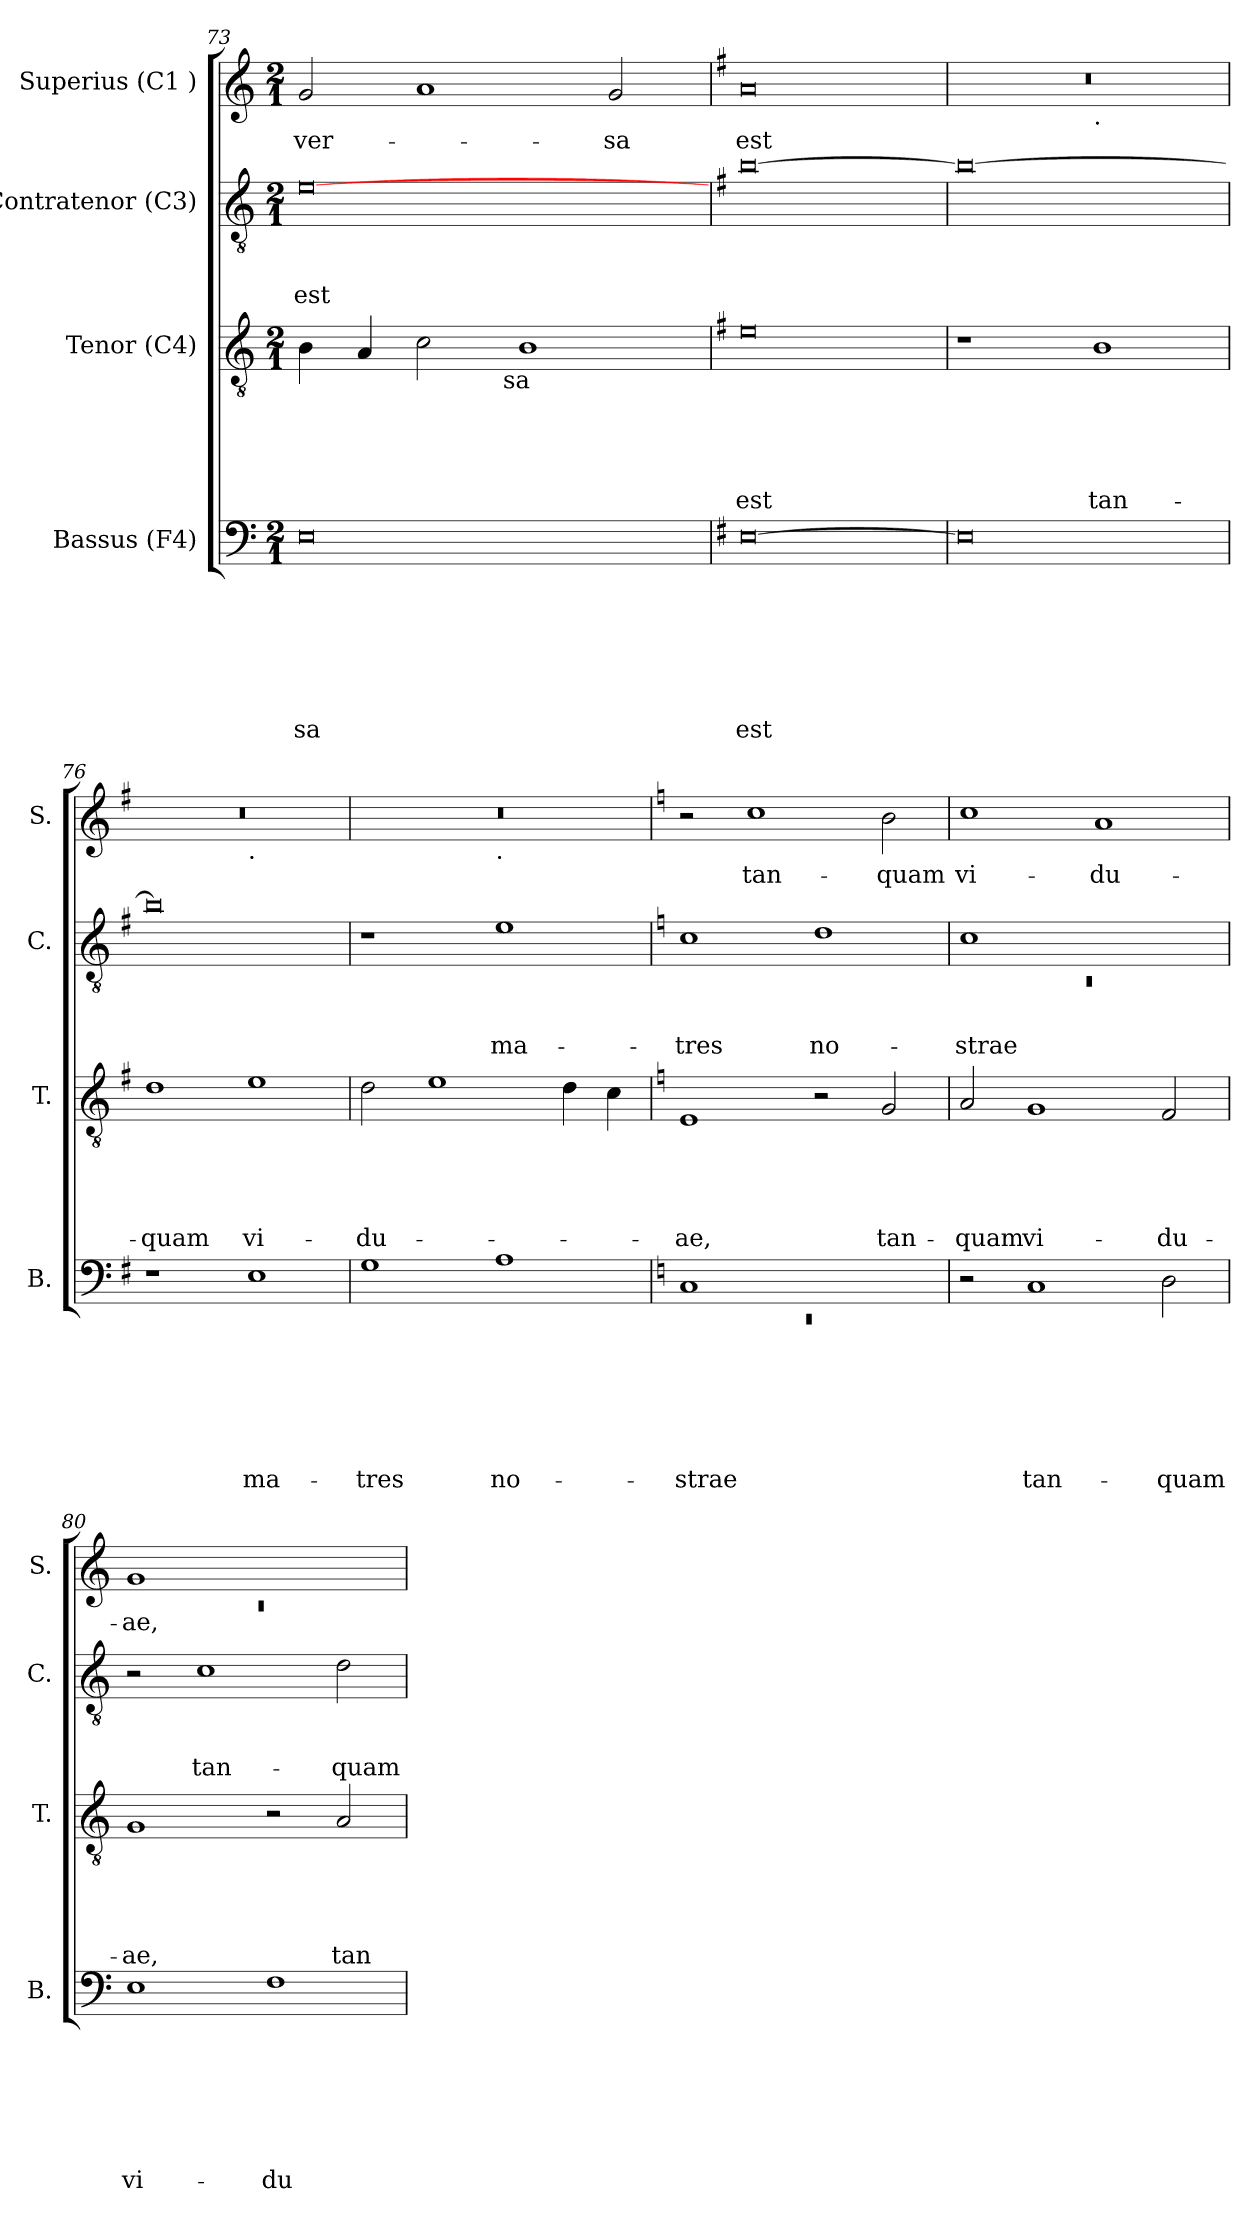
**kern	**text	**text	**text	**text	**text	**text	**text	**kern	**text	**text	**text	**text	**text	**kern	**text	**text	**text	**kern	**text
*part4	*part4	*part4	*part4	*part4	*part4	*part4	*part4	*part3	*part3	*part3	*part3	*part3	*part3	*part2	*part2	*part2	*part2	*part1	*part1
*staff4	*staff4	*staff4	*staff4	*staff4	*staff4	*staff4	*staff4	*staff3	*staff3	*staff3	*staff3	*staff3	*staff3	*staff2	*staff2	*staff2	*staff2	*staff1	*staff1
*I"Bassus (F4)	*	*	*	*	*	*	*	*I"Tenor (C4)	*	*	*	*	*	*I"Contratenor (C3)	*	*	*	*I"Superius (C1 )	*
*I'B.	*	*	*	*	*	*	*	*I'T.	*	*	*	*	*	*I'C.	*	*	*	*I'S.	*
!!LO:PB:g=z
*clefF4	*	*	*	*	*	*	*	*clefGv2	*	*	*	*	*	*clefGv2	*	*	*	*clefG2	*
*k[]	*	*	*	*	*	*	*	*k[]	*	*	*	*	*	*k[]	*	*	*	*k[]	*
*C:	*	*	*	*	*	*	*	*C:	*	*	*	*	*	*C:	*	*	*	*C:	*
*M2/1	*	*	*	*	*	*	*	*M2/1	*	*	*	*	*	*M2/1	*	*	*	*M2/1	*
=73	=73	=73	=73	=73	=73	=73	=73	=73	=73	=73	=73	=73	=73	=73	=73	=73	=73	=73	=73
!	!	!	!	!	!	!	!LO:LY:b:rj	!	!	!	!	!	!	!	!	!	!LO:LY:b	!	!LO:LY:b
*	*	*	*	*	*	*	*	*^	*	*	*	*	*	*	*	*	*	*	*
0E	.	.	.	.	.	.	-sa	4B\	2ryy	.	.	.	.	.	[>0e	.	.	est	2g/	-ver-
.	.	.	.	.	.	.	.	4A/	.	.	.	.	.	.	.	.	.	.	.	.
.	.	.	.	.	.	.	.	2c\	4...ryy	.	.	.	.	.	.	.	.	.	1a	.
!	!	!	!	!	!	!	!	!	!LO:TX:b:t=sa	!	!	!	!	!	!	!	!	!	!	!
.	.	.	.	.	.	.	.	.	1ryy	.	.	.	.	.	.	.	.	.	.	.
.	.	.	.	.	.	.	.	1B	.	.	.	.	.	.	.	.	.	.	.	.
!	!	!	!	!	!	!	!	!	!	!	!	!	!	!	!	!	!	!	!	!LO:LY:b
.	.	.	.	.	.	.	.	.	.	.	.	.	.	.	.	.	.	.	2g/	-sa
.	.	.	.	.	.	.	.	.	32ryy	.	.	.	.	.	.	.	.	.	.	.
*	*	*	*	*	*	*	*	*v	*v	*	*	*	*	*	*	*	*	*	*	*
=74	=74	=74	=74	=74	=74	=74	=74	=74	=74	=74	=74	=74	=74	=74	=74	=74	=74	=74	=74
*k[f#]	*	*	*	*	*	*	*	*k[f#]	*	*	*	*	*	*k[f#]	*	*	*	*k[f#]	*
*G:	*	*	*	*	*	*	*	*G:	*	*	*	*	*	*G:	*	*	*	*G:	*
*	*	*	*	*	*	*	*	*^	*	*	*	*	*	*	*	*	*	*	*
!	!	!	!	!	!	!	!LO:LY:b	!	!	!	!	!	!	!LO:LY:b:rj	!	!	!	!	!	!LO:LY:b:rj
*	*	*	*	*	*	*	*	*v	*v	*	*	*	*	*	*	*	*	*	*	*
[<0E	.	.	.	.	.	.	est	0e	.	.	.	.	-est	[>0b	.	.	.	0a	est
=75	=75	=75	=75	=75	=75	=75	=75	=75	=75	=75	=75	=75	=75	=75	=75	=75	=75	=75	=75
*	*	*	*	*	*	*	*	*	*	*	*	*	*	*	*	*	*	*^	*
0E]	.	.	.	.	.	.	.	1r	.	.	.	.	.	0b_	.	.	.	0r	1ryy	.
!	!	!	!	!	!	!	!	!	!	!	!	!	!	!	!	!	!	!	!LO:TX:b:t=.	!
!	!	!	!	!	!	!	!	!	!	!	!	!	!LO:LY:b	!	!	!	!	!	!	!
.	.	.	.	.	.	.	.	1B	.	.	.	.	tan-	.	.	.	.	.	1ryy	.
=76	=76	=76	=76	=76	=76	=76	=76	=76	=76	=76	=76	=76	=76	=76	=76	=76	=76	=76	=76	=76
!	!	!	!	!	!	!	!	!	!	!	!	!	!LO:LY:b	!	!	!	!	!	!	!
1r	.	.	.	.	.	.	.	1d	.	.	.	.	-quam	0b]	.	.	.	0r	1ryy	.
!	!	!	!	!	!	!	!	!	!	!	!	!	!	!	!	!	!	!	!LO:TX:b:t=.	!
!	!	!	!	!	!	!	!LO:LY:b	!	!	!	!	!	!LO:LY:b	!	!	!	!	!	!	!
1E	.	.	.	.	.	.	ma-	1e	.	.	.	.	vi-	.	.	.	.	.	1ryy	.
=77	=77	=77	=77	=77	=77	=77	=77	=77	=77	=77	=77	=77	=77	=77	=77	=77	=77	=77	=77	=77
!	!	!	!	!	!	!	!LO:LY:b	!	!	!	!	!	!LO:LY:b	!	!	!	!	!	!	!
1G	.	.	.	.	.	.	-tres	2d\	.	.	.	.	-du-	1r	.	.	.	0r	1ryy	.
.	.	.	.	.	.	.	.	1e	.	.	.	.	.	.	.	.	.	.	.	.
!	!	!	!	!	!	!	!	!	!	!	!	!	!	!	!	!	!	!	!LO:TX:b:t=.	!
!	!	!	!	!	!	!	!LO:LY:b	!	!	!	!	!	!	!	!	!	!LO:LY:b	!	!	!
1A	.	.	.	.	.	.	no-	.	.	.	.	.	.	1e	.	.	ma-	.	1ryy	.
.	.	.	.	.	.	.	.	4d\	.	.	.	.	.	.	.	.	.	.	.	.
.	.	.	.	.	.	.	.	4c\	.	.	.	.	.	.	.	.	.	.	.	.
*	*	*	*	*	*	*	*	*	*	*	*	*	*	*	*	*	*	*v	*v	*
!!LO:LB:g=z
=78	=78	=78	=78	=78	=78	=78	=78	=78	=78	=78	=78	=78	=78	=78	=78	=78	=78	=78	=78
*k[]	*	*	*	*	*	*	*	*k[]	*	*	*	*	*	*k[]	*	*	*	*k[]	*
*C:	*	*	*	*	*	*	*	*C:	*	*	*	*	*	*C:	*	*	*	*C:	*
*^	*	*	*	*	*	*	*	*	*	*	*	*	*	*	*	*	*	*^	*
!	!LO:N:vis=1	!	!	!	!	!	!	!LO:LY:b	!	!	!	!	!	!LO:LY:b	!	!	!	!LO:LY:b	!	!	!
*	*	*	*	*	*	*	*	*	*	*	*	*	*	*	*	*	*	*	*v	*v	*
1C	0rEE	.	.	.	.	.	.	-strae	1E	.	.	.	.	-ae,	1c	.	.	-tres	2r	.
!	!	!	!	!	!	!	!	!	!	!	!	!	!	!	!	!	!	!	!	!LO:LY:b
.	.	.	.	.	.	.	.	.	.	.	.	.	.	.	.	.	.	.	1cc	tan-
!	!	!	!	!	!	!	!	!	!	!	!	!	!	!	!	!	!	!LO:LY:b	!	!
1ryy	.	.	.	.	.	.	.	.	2r	.	.	.	.	.	1d	.	.	no-	.	.
!	!	!	!	!	!	!	!	!	!	!	!	!	!	!LO:LY:b	!	!	!	!	!	!LO:LY:b
.	.	.	.	.	.	.	.	.	2G/	.	.	.	.	tan-	.	.	.	.	2b\	-quam
*v	*v	*	*	*	*	*	*	*	*	*	*	*	*	*	*	*	*	*	*	*
=79	=79	=79	=79	=79	=79	=79	=79	=79	=79	=79	=79	=79	=79	=79	=79	=79	=79	=79	=79
*	*	*	*	*	*	*	*	*	*	*	*	*	*	*^	*	*	*	*	*
!	!	!	!	!	!	!	!	!	!	!	!	!	!LO:LY:b	!	!LO:N:vis=1	!	!	!LO:LY:b	!	!LO:LY:b
2r	.	.	.	.	.	.	.	2A/	.	.	.	.	-quam	1c	0rC	.	.	-strae	1cc	vi-
!	!	!	!	!	!	!	!LO:LY:b	!	!	!	!	!	!LO:LY:b	!	!	!	!	!	!	!
1C	.	.	.	.	.	.	tan-	1G	.	.	.	.	vi-	.	.	.	.	.	.	.
!	!	!	!	!	!	!	!	!	!	!	!	!	!	!	!	!	!	!	!	!LO:LY:b
.	.	.	.	.	.	.	.	.	.	.	.	.	.	1ryy	.	.	.	.	1a	-du-
!	!	!	!	!	!	!	!LO:LY:b	!	!	!	!	!	!LO:LY:b	!	!	!	!	!	!	!
2D\	.	.	.	.	.	.	-quam	2F/	.	.	.	.	-du-	.	.	.	.	.	.	.
*	*	*	*	*	*	*	*	*	*	*	*	*	*	*v	*v	*	*	*	*	*
=80	=80	=80	=80	=80	=80	=80	=80	=80	=80	=80	=80	=80	=80	=80	=80	=80	=80	=80	=80
*	*	*	*	*	*	*	*	*	*	*	*	*	*	*	*	*	*	*^	*
!	!	!	!	!	!	!	!LO:LY:b	!	!	!	!	!	!LO:LY:b	!	!	!	!	!	!LO:N:vis=1	!LO:LY:b
1E	.	.	.	.	.	.	vi-	1G	.	.	.	.	-ae,	2r	.	.	.	1g	0rc	-ae,
!	!	!	!	!	!	!	!	!	!	!	!	!	!	!	!	!	!LO:LY:b	!	!	!
.	.	.	.	.	.	.	.	.	.	.	.	.	.	1c	.	.	tan-	.	.	.
!	!	!	!	!	!	!	!LO:LY:b	!	!	!	!	!	!	!	!	!	!	!	!	!
1F	.	.	.	.	.	.	-du-	2r	.	.	.	.	.	.	.	.	.	1ryy	.	.
!	!	!	!	!	!	!	!	!	!	!	!	!	!LO:LY:b	!	!	!	!LO:LY:b	!	!	!
.	.	.	.	.	.	.	.	2A/	.	.	.	.	tan-	2d\	.	.	-quam	.	.	.
*	*	*	*	*	*	*	*	*	*	*	*	*	*	*	*	*	*	*v	*v	*
=	=	=	=	=	=	=	=	=	=	=	=	=	=	=	=	=	=	=	=
*-	*-	*-	*-	*-	*-	*-	*-	*-	*-	*-	*-	*-	*-	*-	*-	*-	*-	*-	*-
